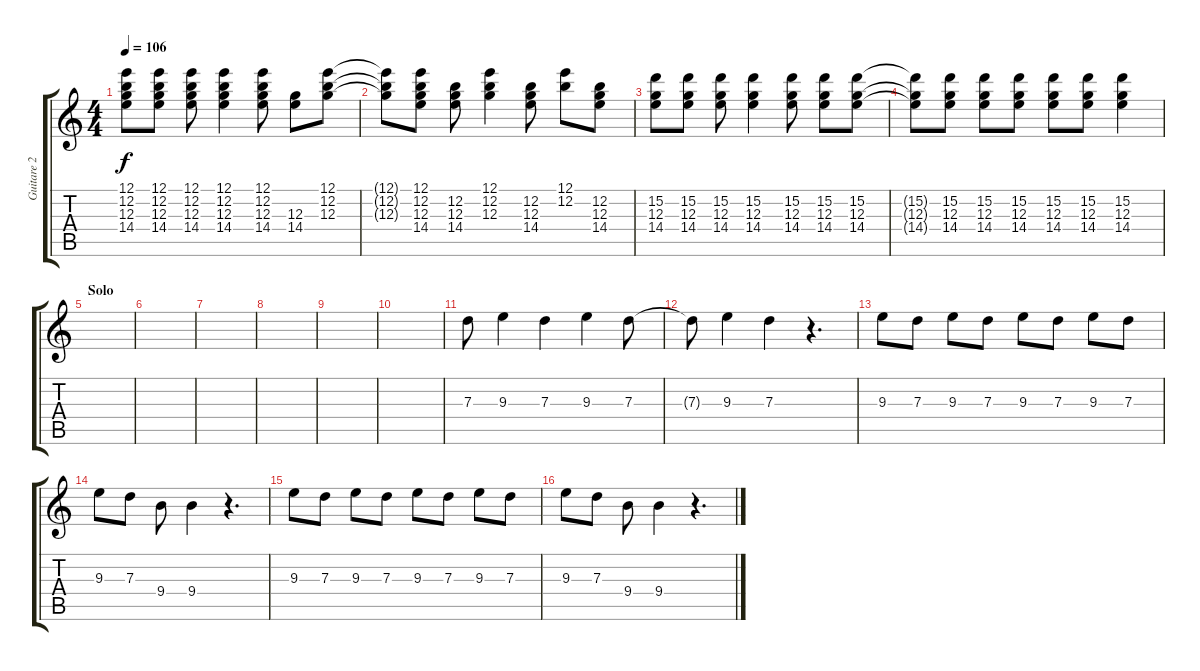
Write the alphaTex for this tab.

\track ("Guitare 2 " "Guitare 2 ") {instrument overdrivenguitar}
\staff {score tabs}
\tuning (E4 B3 G3 D3 A2 E2) {hide}
\ts (4 4)
\tempo 106
\clef g2
\ks c
(12.1 12.2 12.3 14.4).8{dy f} (12.1 12.2 12.3 14.4).8 (12.1 12.2 12.3 14.4).8 (12.1 12.2 12.3 14.4).4 (12.1 12.2 12.3 14.4).8 (12.3 14.4).8 (12.1 12.2 12.3).8 |
(12.1{t} 12.2{t} 12.3{t}).8 (12.1 12.2 12.3 14.4).8 (12.2 12.3 14.4).8 (12.1 12.2 12.3).4 (12.2 12.3 14.4).8 (12.1 12.2).8 (12.2 12.3 14.4).8 |
(15.2 12.3 14.4).8 (15.2 12.3 14.4).8 (15.2 12.3 14.4).8 (15.2 12.3 14.4).4 (15.2 12.3 14.4).8 (15.2 12.3 14.4).8 (15.2 12.3 14.4).8 |
(15.2{t} 12.3{t} 14.4{t}).8 (15.2 12.3 14.4).8 (15.2 12.3 14.4).8 (15.2 12.3 14.4).8 (15.2 12.3 14.4).8 (15.2 12.3 14.4).8 (15.2 12.3 14.4).4 |
\section ("" "Solo")
|
|
|
|
|
|
7.3.8 9.3.4 7.3.4 9.3.4 7.3.8 |
7.3{t}.8 9.3.4 7.3.4 r.4{d} |
9.3.8 7.3.8 9.3.8 7.3.8 9.3.8 7.3.8 9.3.8 7.3.8 |
9.3.8 7.3.8 9.4.8 9.4.4 r.4{d} |
9.3.8 7.3.8 9.3.8 7.3.8 9.3.8 7.3.8 9.3.8 7.3.8 |
9.3.8 7.3.8 9.4.8 9.4.4 r.4{d}
